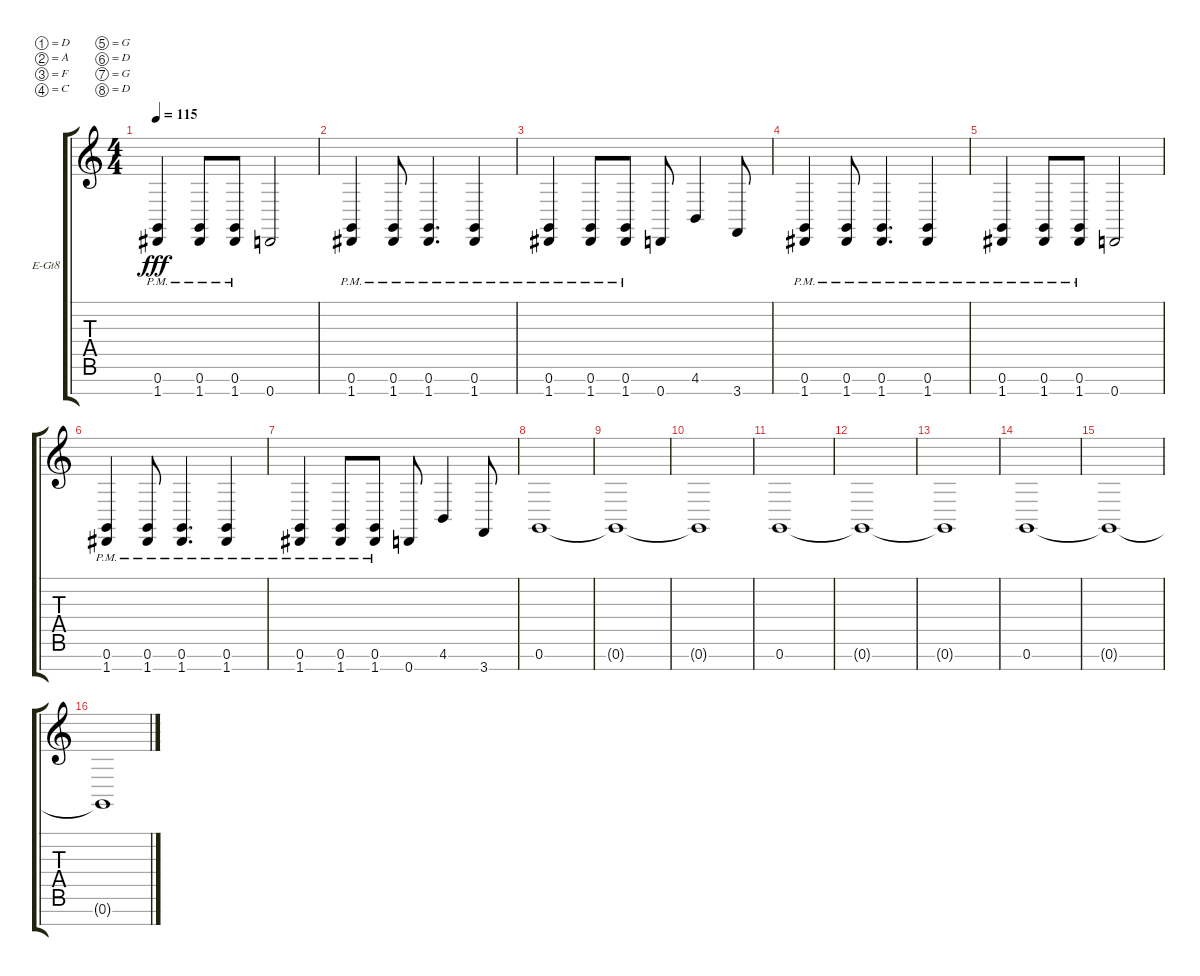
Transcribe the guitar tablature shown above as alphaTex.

\bracketExtendMode groupsimilarinstruments
\firstSystemTrackNameOrientation horizontal
\otherSystemsTrackNameOrientation horizontal
\track ("Jae" "E-Gt8") {instrument distortionguitar}
\staff {score tabs}
\tuning (D4 A3 F3 C3 G2 D2 G1 D1)
\ts (4 4)
\tempo 115
\clef g2
\ks c
(1.8{pm} 0.7{pm}).4{dy fff} (1.8{pm} 0.7{pm}).8 (1.8{pm} 0.7{pm}).8 0.8.2 |
(1.8{pm} 0.7{pm}).4 (1.8{pm} 0.7{pm}).8 (1.8{pm} 0.7{pm}).4{d} (1.8{pm} 0.7{pm}).4 |
(1.8{pm} 0.7{pm}).4 (1.8{pm} 0.7{pm}).8 (1.8{pm} 0.7{pm}).8 0.8.8 4.7.4 3.8.8 |
(1.8{pm} 0.7{pm}).4 (1.8{pm} 0.7{pm}).8 (1.8{pm} 0.7{pm}).4{d} (1.8{pm} 0.7{pm}).4 |
(1.8{pm} 0.7{pm}).4 (1.8{pm} 0.7{pm}).8 (1.8{pm} 0.7{pm}).8 0.8.2 |
(1.8{pm} 0.7{pm}).4 (1.8{pm} 0.7{pm}).8 (1.8{pm} 0.7{pm}).4{d} (1.8{pm} 0.7{pm}).4 |
(1.8{pm} 0.7{pm}).4 (1.8{pm} 0.7{pm}).8 (1.8{pm} 0.7{pm}).8 0.8.8 4.7.4 3.8.8 |
0.7.1 |
0.7{t}.1 |
0.7{t}.1 |
0.7.1 |
0.7{t}.1 |
0.7{t}.1 |
0.7.1 |
0.7{t}.1 |
0.7{t}.1
